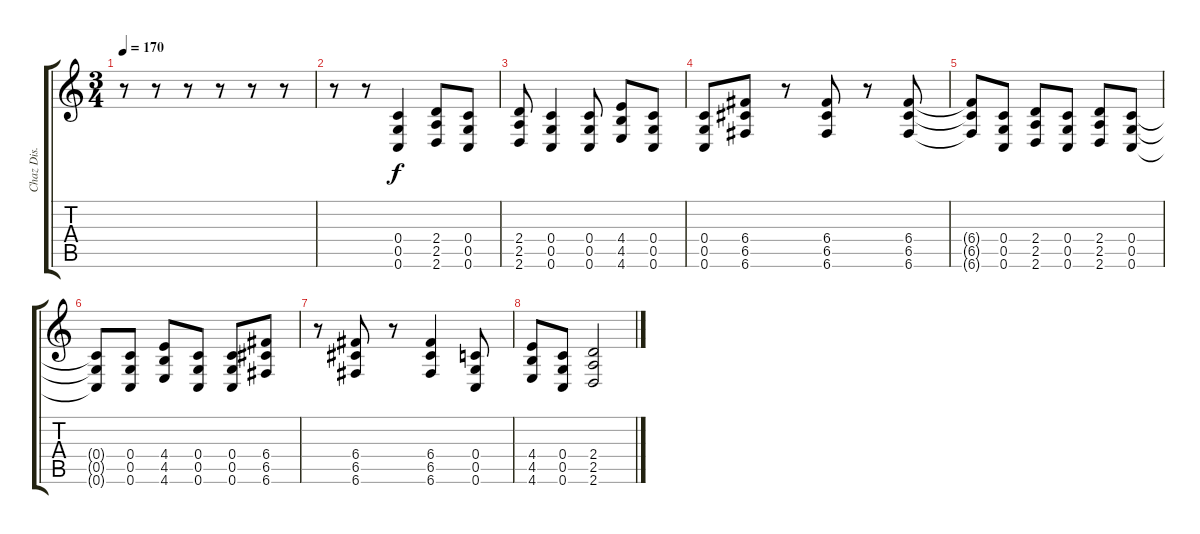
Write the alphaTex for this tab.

\track ("Chaz Dis." "Chaz Dis.") {instrument distortionguitar}
\staff {score tabs}
\tuning (D4 A3 F3 C3 G2 C2) {hide}
\ts (3 4)
\tempo 170
\clef g2
\ks c
r.8{dy f} r.8 r.8 r.8 r.8 r.8 |
r.8 r.8 (0.4 0.5 0.6).4 (2.4 2.5 2.6).8 (0.4 0.5 0.6).8 |
(2.4 2.5 2.6).8 (0.4 0.5 0.6).4 (0.4 0.5 0.6).8 (4.4 4.5 4.6).8 (0.4 0.5 0.6).8 |
(0.4 0.5 0.6).8 (6.4 6.5 6.6).8 r.8 (6.4 6.5 6.6).8 r.8 (6.4 6.5 6.6).8 |
(6.4{t} 6.5{t} 6.6{t}).8 (0.4 0.5 0.6).8 (2.4 2.5 2.6).8 (0.4 0.5 0.6).8 (2.4 2.5 2.6).8 (0.4 0.5 0.6).8 |
(0.4{t} 0.5{t} 0.6{t}).8 (0.4 0.5 0.6).8 (4.4 4.5 4.6).8 (0.4 0.5 0.6).8 (0.4 0.5 0.6).8 (6.4 6.5 6.6).8 |
r.8 (6.4 6.5 6.6).8 r.8 (6.4 6.5 6.6).4 (0.4 0.5 0.6).8 |
(4.4 4.5 4.6).8 (0.4 0.5 0.6).8 (2.4 2.5 2.6).2
